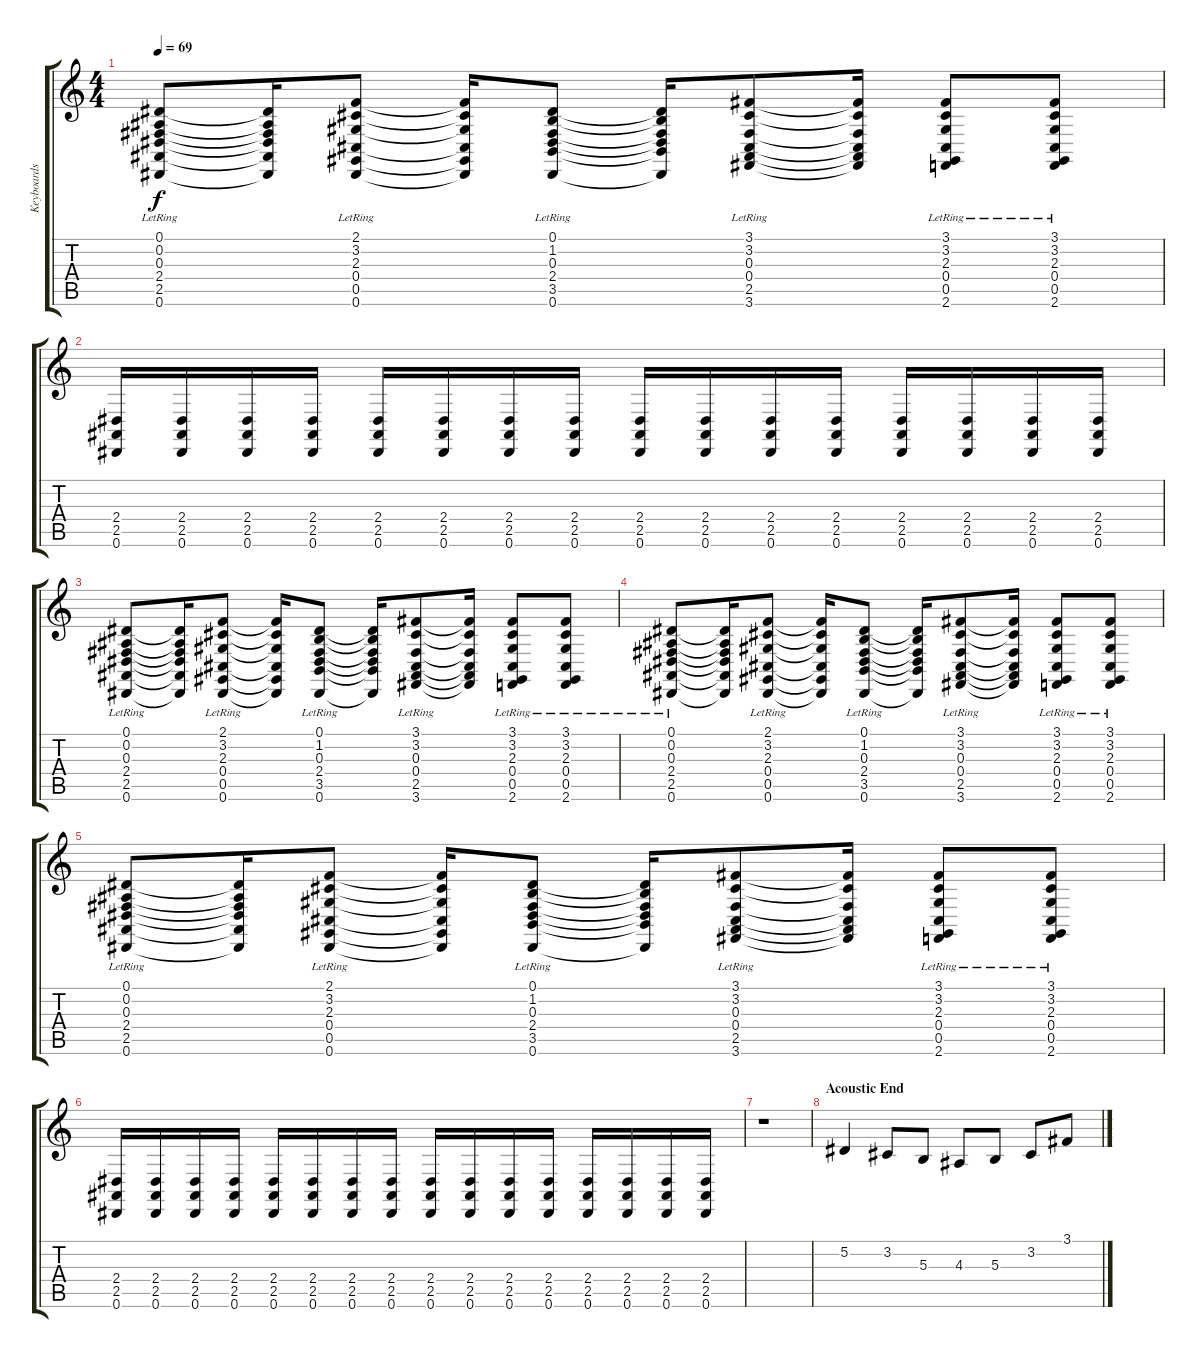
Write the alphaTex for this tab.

\track ("Keyboards" "Keyboards") {instrument brightacousticpiano}
\staff {score tabs}
\tuning (Eb4 Bb3 Gb3 Db3 Ab2 Eb2) {hide}
\ts (4 4)
\tempo 69
\clef g2
\ks c
(0.1{lr} 0.2{lr} 0.3{lr} 2.4{lr} 2.5{lr} 0.6{lr}).8{dy f} (0.1{t} 0.2{t} 0.3{t} 2.4{t} 2.5{t} 0.6{t}).16 (2.1{lr} 3.2{lr} 2.3{lr} 0.4{lr} 0.5{lr} 0.6{lr}).8 (2.1{t} 3.2{t} 2.3{t} 0.4{t} 0.5{t} 0.6{t}).16 (0.1{lr} 1.2{lr} 0.3{lr} 2.4{lr} 3.5{lr} 0.6{lr}).8 (0.1{t} 1.2{t} 0.3{t} 2.4{t} 3.5{t} 0.6{t}).16 (3.1{lr} 3.2{lr} 0.3{lr} 0.4{lr} 2.5{lr} 3.6{lr}).8 (3.1{t} 3.2{t} 0.3{t} 0.4{t} 2.5{t} 3.6{t}).16 (3.1{lr} 3.2{lr} 2.3{lr} 0.4{lr} 0.5{lr} 2.6{lr}).8 (3.1{lr} 3.2{lr} 2.3{lr} 0.4{lr} 0.5{lr} 2.6{lr}).8 |
(2.4 2.5 0.6).16 (2.4 2.5 0.6).16 (2.4 2.5 0.6).16 (2.4 2.5 0.6).16 (2.4 2.5 0.6).16 (2.4 2.5 0.6).16 (2.4 2.5 0.6).16 (2.4 2.5 0.6).16 (2.4 2.5 0.6).16 (2.4 2.5 0.6).16 (2.4 2.5 0.6).16 (2.4 2.5 0.6).16 (2.4 2.5 0.6).16 (2.4 2.5 0.6).16 (2.4 2.5 0.6).16 (2.4 2.5 0.6).16 |
(0.1{lr} 0.2{lr} 0.3{lr} 2.4{lr} 2.5{lr} 0.6{lr}).8 (0.1{t} 0.2{t} 0.3{t} 2.4{t} 2.5{t} 0.6{t}).16 (2.1{lr} 3.2{lr} 2.3{lr} 0.4{lr} 0.5{lr} 0.6{lr}).8 (2.1{t} 3.2{t} 2.3{t} 0.4{t} 0.5{t} 0.6{t}).16 (0.1{lr} 1.2{lr} 0.3{lr} 2.4{lr} 3.5{lr} 0.6{lr}).8 (0.1{t} 1.2{t} 0.3{t} 2.4{t} 3.5{t} 0.6{t}).16 (3.1{lr} 3.2{lr} 0.3{lr} 0.4{lr} 2.5{lr} 3.6{lr}).8 (3.1{t} 3.2{t} 0.3{t} 0.4{t} 2.5{t} 3.6{t}).16 (3.1{lr} 3.2{lr} 2.3{lr} 0.4{lr} 0.5{lr} 2.6{lr}).8 (3.1{lr} 3.2{lr} 2.3{lr} 0.4{lr} 0.5{lr} 2.6{lr}).8 |
(0.1{lr} 0.2{lr} 0.3{lr} 2.4{lr} 2.5{lr} 0.6{lr}).8 (0.1{t} 0.2{t} 0.3{t} 2.4{t} 2.5{t} 0.6{t}).16 (2.1{lr} 3.2{lr} 2.3{lr} 0.4{lr} 0.5{lr} 0.6{lr}).8 (2.1{t} 3.2{t} 2.3{t} 0.4{t} 0.5{t} 0.6{t}).16 (0.1{lr} 1.2{lr} 0.3{lr} 2.4{lr} 3.5{lr} 0.6{lr}).8 (0.1{t} 1.2{t} 0.3{t} 2.4{t} 3.5{t} 0.6{t}).16 (3.1{lr} 3.2{lr} 0.3{lr} 0.4{lr} 2.5{lr} 3.6{lr}).8 (3.1{t} 3.2{t} 0.3{t} 0.4{t} 2.5{t} 3.6{t}).16 (3.1{lr} 3.2{lr} 2.3{lr} 0.4{lr} 0.5{lr} 2.6{lr}).8 (3.1{lr} 3.2{lr} 2.3{lr} 0.4{lr} 0.5{lr} 2.6{lr}).8 |
(0.1{lr} 0.2{lr} 0.3{lr} 2.4{lr} 2.5{lr} 0.6{lr}).8 (0.1{t} 0.2{t} 0.3{t} 2.4{t} 2.5{t} 0.6{t}).16 (2.1{lr} 3.2{lr} 2.3{lr} 0.4{lr} 0.5{lr} 0.6{lr}).8 (2.1{t} 3.2{t} 2.3{t} 0.4{t} 0.5{t} 0.6{t}).16 (0.1{lr} 1.2{lr} 0.3{lr} 2.4{lr} 3.5{lr} 0.6{lr}).8 (0.1{t} 1.2{t} 0.3{t} 2.4{t} 3.5{t} 0.6{t}).16 (3.1{lr} 3.2{lr} 0.3{lr} 0.4{lr} 2.5{lr} 3.6{lr}).8 (3.1{t} 3.2{t} 0.3{t} 0.4{t} 2.5{t} 3.6{t}).16 (3.1{lr} 3.2{lr} 2.3{lr} 0.4{lr} 0.5{lr} 2.6{lr}).8 (3.1{lr} 3.2{lr} 2.3{lr} 0.4{lr} 0.5{lr} 2.6{lr}).8 |
(2.4 2.5 0.6).16 (2.4 2.5 0.6).16 (2.4 2.5 0.6).16 (2.4 2.5 0.6).16 (2.4 2.5 0.6).16 (2.4 2.5 0.6).16 (2.4 2.5 0.6).16 (2.4 2.5 0.6).16 (2.4 2.5 0.6).16 (2.4 2.5 0.6).16 (2.4 2.5 0.6).16 (2.4 2.5 0.6).16 (2.4 2.5 0.6).16 (2.4 2.5 0.6).16 (2.4 2.5 0.6).16 (2.4 2.5 0.6).16 |
r.1 |
\section ("" "Acoustic End")
5.2.4{volume 12 instrument tremolostrings} 3.2.8 5.3.8 4.3.8 5.3.8 3.2.8 3.1.8
